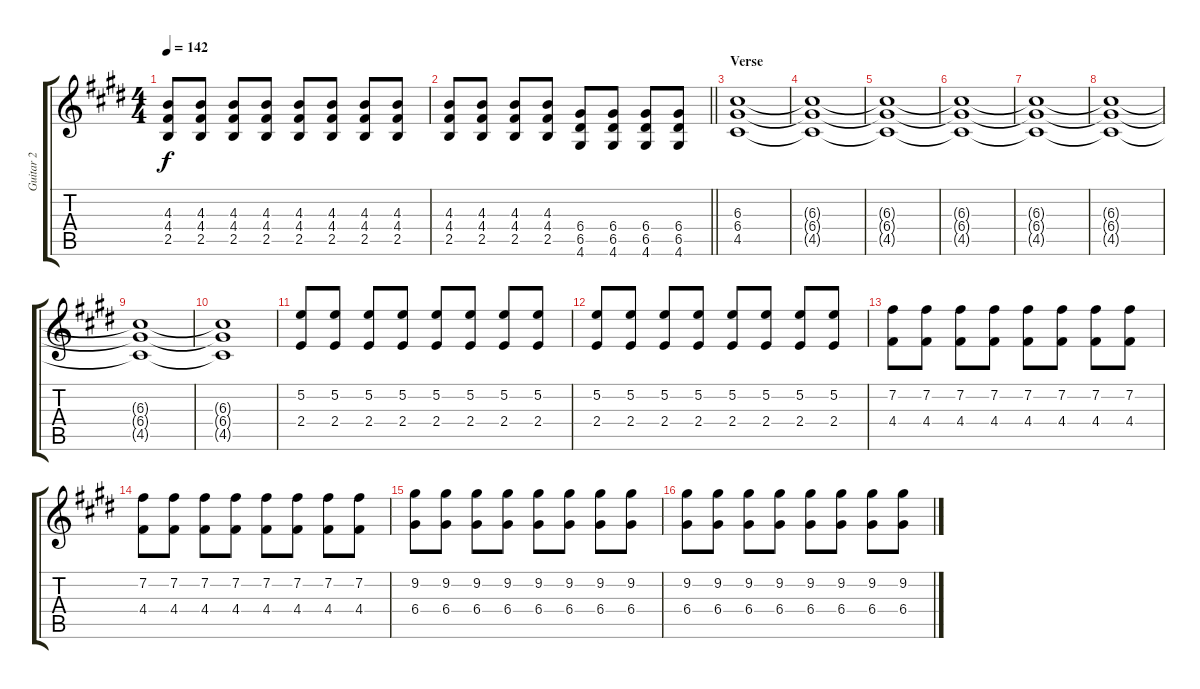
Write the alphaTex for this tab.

\track ("Guitar 2" "Guitar 2") {instrument distortionguitar}
\staff {score tabs}
\tuning (E4 B3 G3 D3 A2 E2) {hide}
\ts (4 4)
\tempo 142
\clef g2
\ks e
(4.3 4.4 2.5).8{dy f} (4.3 4.4 2.5).8 (4.3 4.4 2.5).8 (4.3 4.4 2.5).8 (4.3 4.4 2.5).8 (4.3 4.4 2.5).8 (4.3 4.4 2.5).8 (4.3 4.4 2.5).8 |
\barLineRight lightlight
(4.3 4.4 2.5).8 (4.3 4.4 2.5).8 (4.3 4.4 2.5).8 (4.3 4.4 2.5).8 (6.4 6.5 4.6).8 (6.4 6.5 4.6).8 (6.4 6.5 4.6).8 (6.4 6.5 4.6).8 |
\section ("" "Verse")
(6.3 6.4 4.5).1 |
(6.3{t} 6.4{t} 4.5{t}).1 |
(6.3{t} 6.4{t} 4.5{t}).1 |
(6.3{t} 6.4{t} 4.5{t}).1 |
(6.3{t} 6.4{t} 4.5{t}).1 |
(6.3{t} 6.4{t} 4.5{t}).1 |
(6.3{t} 6.4{t} 4.5{t}).1 |
(6.3{t} 6.4{t} 4.5{t}).1 |
(5.2 2.4).8 (5.2 2.4).8 (5.2 2.4).8 (5.2 2.4).8 (5.2 2.4).8 (5.2 2.4).8 (5.2 2.4).8 (5.2 2.4).8 |
(5.2 2.4).8 (5.2 2.4).8 (5.2 2.4).8 (5.2 2.4).8 (5.2 2.4).8 (5.2 2.4).8 (5.2 2.4).8 (5.2 2.4).8 |
(7.2 4.4).8 (7.2 4.4).8 (7.2 4.4).8 (7.2 4.4).8 (7.2 4.4).8 (7.2 4.4).8 (7.2 4.4).8 (7.2 4.4).8 |
(7.2 4.4).8 (7.2 4.4).8 (7.2 4.4).8 (7.2 4.4).8 (7.2 4.4).8 (7.2 4.4).8 (7.2 4.4).8 (7.2 4.4).8 |
(9.2 6.4).8 (9.2 6.4).8 (9.2 6.4).8 (9.2 6.4).8 (9.2 6.4).8 (9.2 6.4).8 (9.2 6.4).8 (9.2 6.4).8 |
(9.2 6.4).8 (9.2 6.4).8 (9.2 6.4).8 (9.2 6.4).8 (9.2 6.4).8 (9.2 6.4).8 (9.2 6.4).8 (9.2 6.4).8
